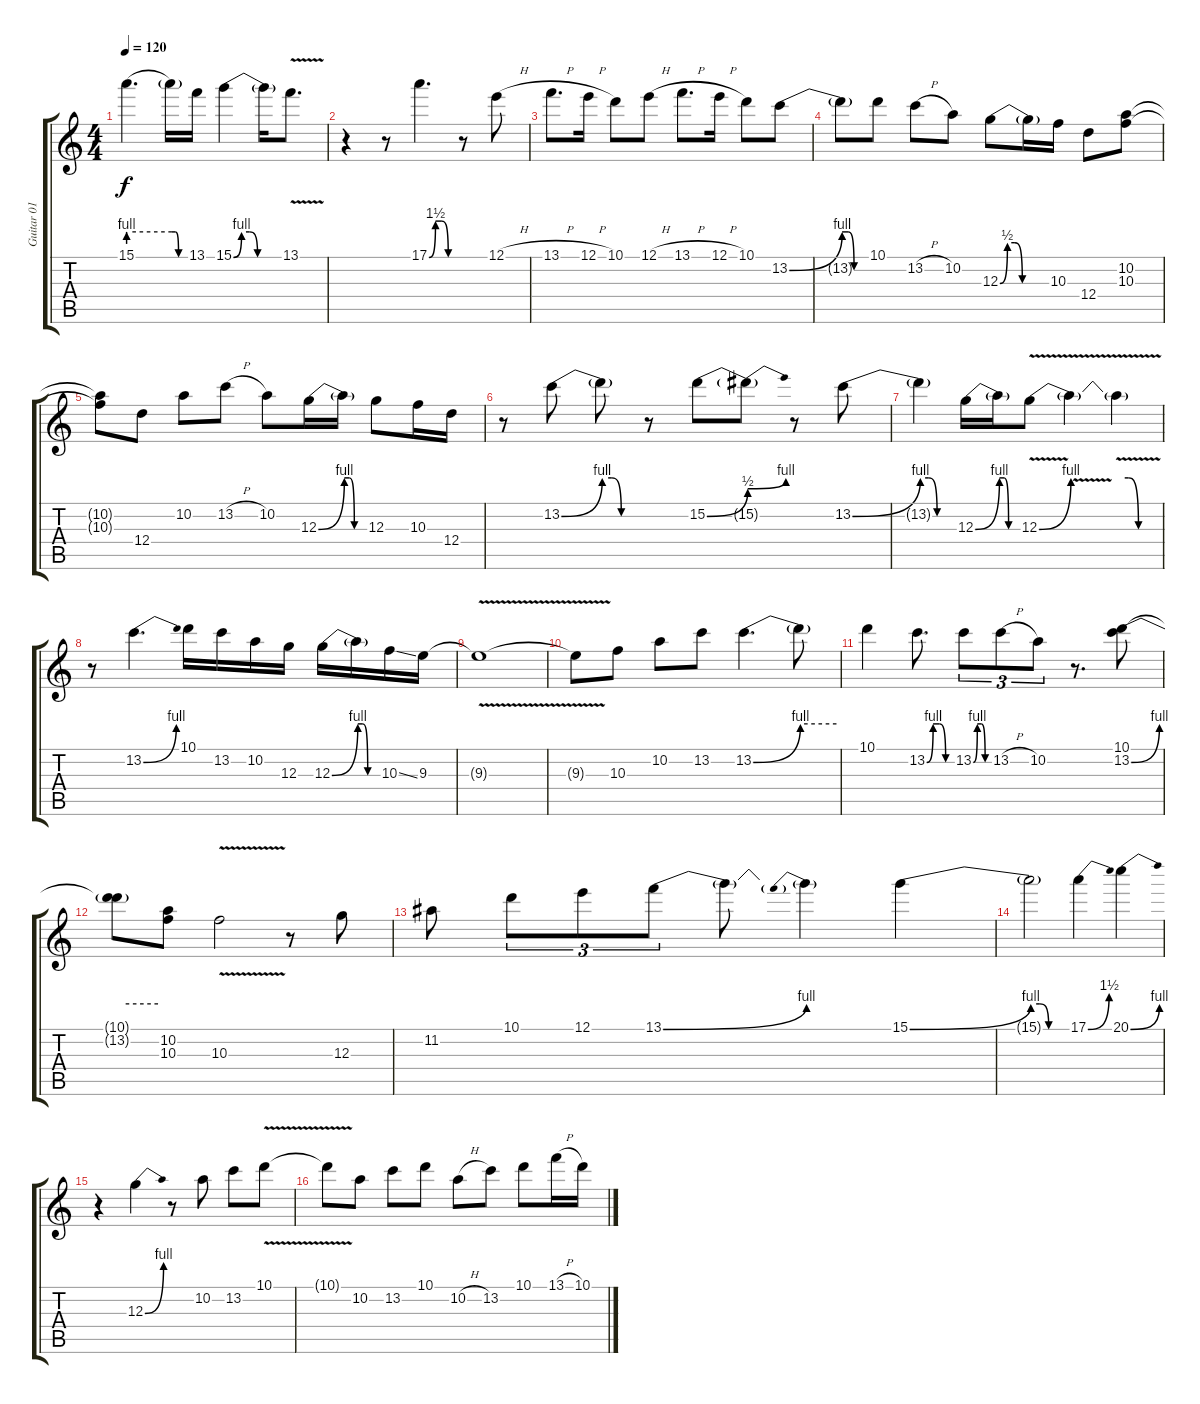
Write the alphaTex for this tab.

\track ("Guitar 01 - Solo" "Guitar 01 ") {instrument distortionguitar}
\staff {score tabs}
\tuning (E4 B3 G3 D3 A2 E2) {hide}
\ts (4 4)
\tempo 120
\clef g2
\ks c
15.1{be (hold 0 4 60 4) t}.4{d dy f} 15.1{be (custom 0 4 15 4 30 0 60 0) t}.16 13.1.16 15.1{be (custom 0 0 15 4 30 4 45 0 60 0)}.4 15.1{be (hold 0 0 60 0) t}.16 13.1{v}.8{d} |
r.4 r.8 17.1{be (custom 0 0 15 6 30 6 45 0 60 0)}.4{d} r.8 12.1{h}.8 |
13.1{h}.8{d} 12.1{h}.16 10.1.8 12.1{h}.8 13.1{h}.8{d} 12.1{h}.16 10.1.8 13.2{be (bend 0 0 60 4)}.8 |
13.2{be (custom 0 4 15 4 30 0 60 0) t}.8 10.1.8 13.2{h}.8 10.2.8 12.3{be (custom 0 0 15 2 30 2 45 0 60 0)}.8 12.3{be (hold 0 0 60 0) t}.16 10.3.16 12.4.8 (10.2 10.3).8 |
(10.2{t} 10.3{t}).8 12.4.8 10.2.8 13.2{h}.8 10.2.8 12.3{be (bend 0 0 60 4)}.16 12.3{be (custom 0 4 15 4 30 0 60 0) t}.16 12.3.8 10.3.16 12.4.16 |
r.8 13.2{be (bend 0 0 60 4)}.8 13.2{be (custom 0 4 15 4 30 0 60 0) t}.8 r.8 15.2{be (bend 0 0 60 2)}.8 15.2{be (bend 0 2 60 4) t}.8 r.8 13.2{be (bend 0 0 60 4)}.8 |
13.2{be (custom 0 4 15 4 30 0 60 0) t}.4 12.3{be (bend 0 0 60 4)}.16 12.3{be (custom 0 4 15 4 30 0 60 0) t}.16 12.3{be (bend 0 0 60 4) v}.8 12.3{v t}.4 12.3{be (custom 0 4 15 4 30 0 60 0) t}.4 |
r.8 13.2{be (bend 0 0 60 4)}.4{d} 10.1.16 13.2.16 10.2.16 12.3.16 12.3{be (bend 0 0 60 4)}.16 12.3{be (custom 0 4 15 4 30 0 60 0) t}.16 10.3{ss}.16 9.3.16 |
9.3{v t}.1 |
9.3{v t}.8 10.3.8 10.2.8 13.2.8 13.2{be (bend 0 0 60 4)}.4{d} 13.2{be (hold 0 4 60 4) t}.8 |
10.1.4 13.2{be (custom 0 0 15 4 30 4 45 0 60 0)}.8{d} 13.2{be (custom 0 0 15 4 30 4 45 0 60 0)}.8{tu (3 2)} 13.2{h}.8{tu (3 2)} 10.2.8{tu (3 2)} r.8{d} (10.1 13.2{be (bend 0 0 60 4)}).8 |
(10.1{t} 13.2{be (hold 0 4 60 4) t}).8 (10.2 10.3).8 10.3{v}.2 r.8 12.3.8 |
11.2.8 10.1.8{tu (3 2)} 12.1.8{tu (3 2)} 13.1{be (bend 0 0 60 4)}.8{tu (3 2)} 13.1{t}.8 13.1{be (prebend 0 4 60 4) t}.4 15.1{be (bend 0 0 60 4)}.4 |
15.1{be (custom 0 4 15 4 30 0 60 0) t}.2 17.1{be (bend 0 0 60 6)}.4 20.1{be (bend 0 0 60 4)}.4 |
r.4 12.3{be (bend 0 0 60 4)}.4 r.8 10.2.8 13.2.8 10.1{v}.8 |
10.1{v t}.8 10.2.8 13.2.8 10.1.8 10.2{h}.8 13.2.8 10.1.8 13.1{h}.16 10.1{h}.16
